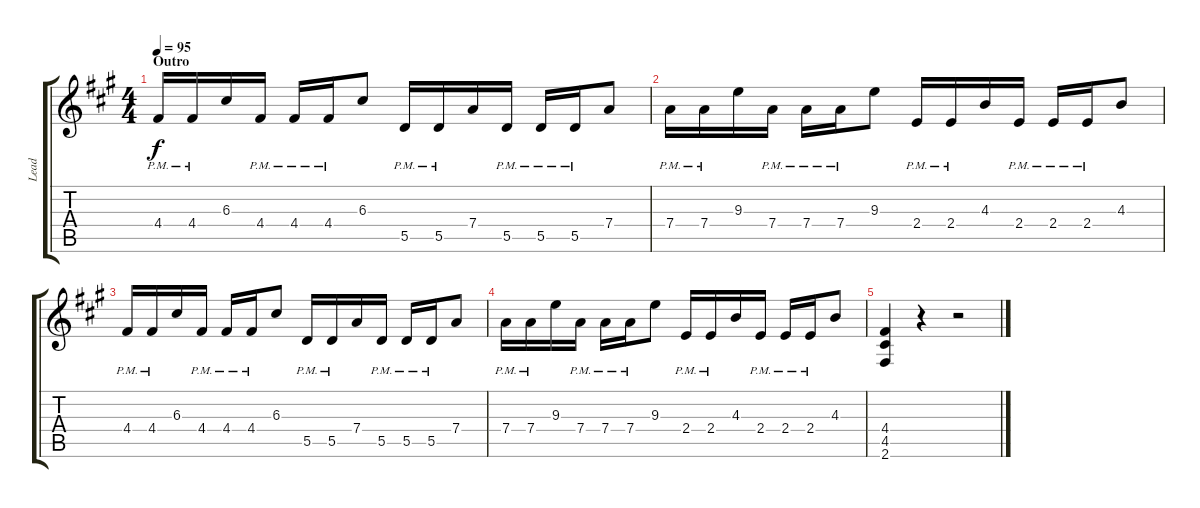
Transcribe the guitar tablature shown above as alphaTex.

\track ("Lead" "Lead") {instrument distortionguitar}
\staff {score tabs}
\tuning (E4 B3 G3 D3 A2 E2) {hide}
\ts (4 4)
\section ("" "Outro")
\tempo 95
\clef g2
\ks a
4.4{pm}.16{dy f} 4.4{pm}.16 6.3.16 4.4{pm}.16 4.4{pm}.16 4.4{pm}.16 6.3.8 5.5{pm}.16 5.5{pm}.16 7.4.16 5.5{pm}.16 5.5{pm}.16 5.5{pm}.16 7.4.8 |
7.4{pm}.16 7.4{pm}.16 9.3.16 7.4{pm}.16 7.4{pm}.16 7.4{pm}.16 9.3.8 2.4{pm}.16 2.4{pm}.16 4.3.16 2.4{pm}.16 2.4{pm}.16 2.4{pm}.16 4.3.8 |
4.4{pm}.16 4.4{pm}.16 6.3.16 4.4{pm}.16 4.4{pm}.16 4.4{pm}.16 6.3.8 5.5{pm}.16 5.5{pm}.16 7.4.16 5.5{pm}.16 5.5{pm}.16 5.5{pm}.16 7.4.8 |
7.4{pm}.16 7.4{pm}.16 9.3.16 7.4{pm}.16 7.4{pm}.16 7.4{pm}.16 9.3.8 2.4{pm}.16 2.4{pm}.16 4.3.16 2.4{pm}.16 2.4{pm}.16 2.4{pm}.16 4.3.8 |
(4.4 4.5 2.6).4 r.4 r.2
